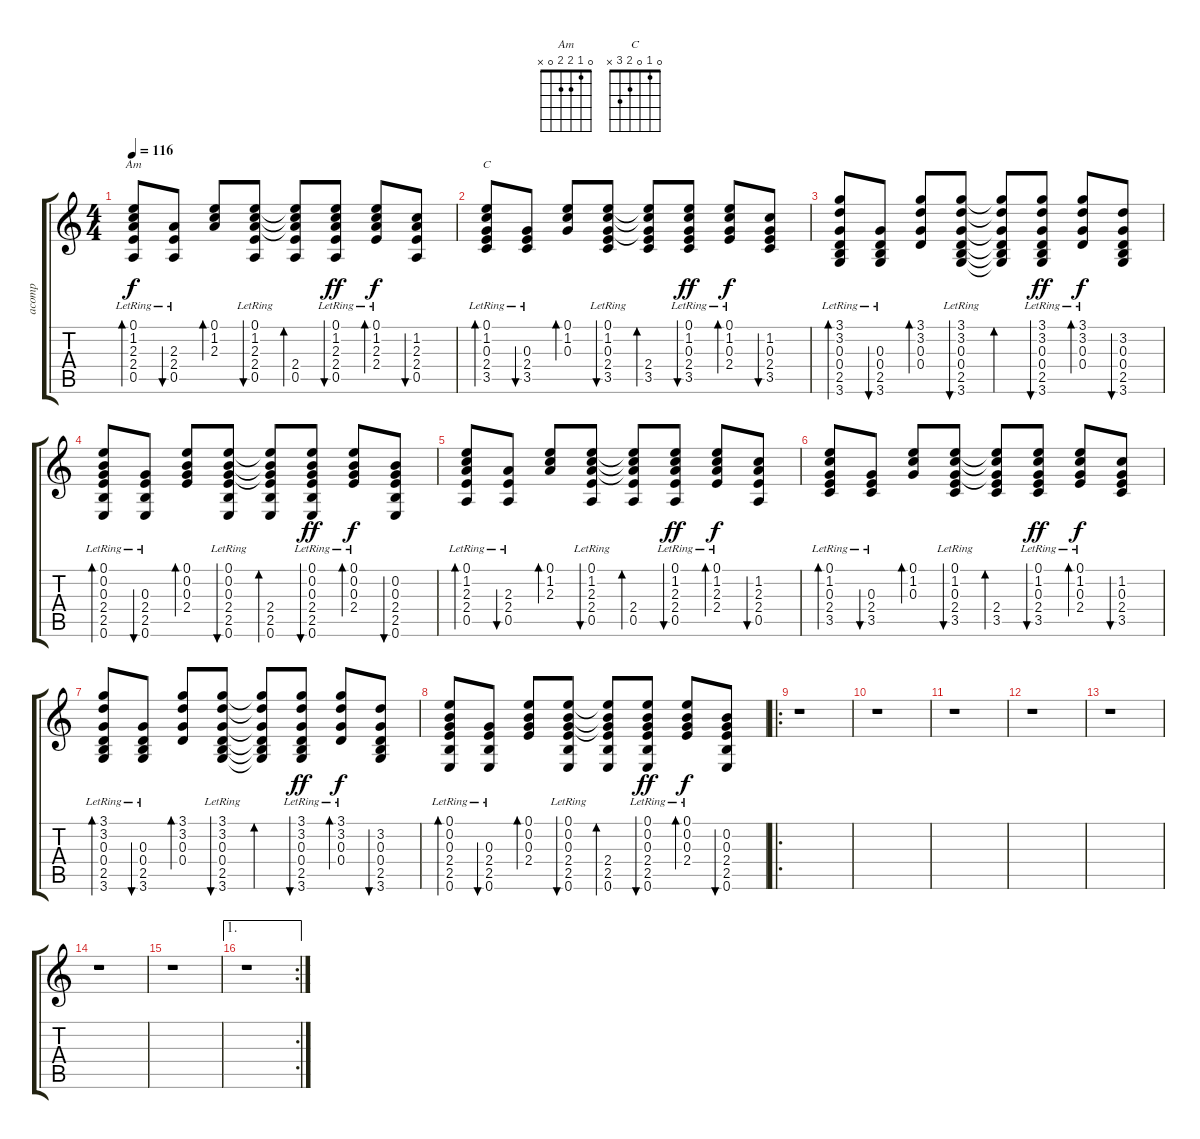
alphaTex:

\track ("acomp" "acomp") {mute instrument acousticguitarsteel}
\staff {score tabs}
\tuning (E4 B3 G3 D3 A2 E2) {hide}
\chord ("Am" 0 1 2 2 0 x)
\chord ("C" 0 1 0 2 3 x)
\ts (4 4)
\tempo 116
\clef g2
\ks c
(0.1{lr} 1.2{lr} 2.3 2.4 0.5).8{bd 30 ch "Am" dy f} (2.3{lr} 2.4{lr} 0.5{lr}).8{bu 30} (0.1 1.2 2.3).8{bd 30} (0.1{lr} 1.2{lr} 2.3{lr} 2.4 0.5).8{bu 30} (0.1{t} 1.2{t} 2.3{t} 2.4 0.5).8{bd 30} (0.1 1.2 2.3 2.4 0.5{lr}).8{bu 30 dy ff} (0.1{lr} 1.2 2.3 2.4).8{bd 30 dy f} (1.2 2.3 2.4 0.5).8{bu 30} |
(0.1{lr} 1.2{lr} 0.3 2.4 3.5).8{bd 30 ch "C"} (0.3{lr} 2.4{lr} 3.5{lr}).8{bu 30} (0.1 1.2 0.3).8{bd 30} (0.1{lr} 1.2{lr} 0.3{lr} 2.4 3.5).8{bu 30} (0.1{t} 1.2{t} 0.3{t} 2.4 3.5).8{bd 30} (0.1 1.2 0.3 2.4 3.5{lr}).8{bu 30 dy ff} (0.1{lr} 1.2 0.3 2.4).8{bd 30 dy f} (1.2 0.3 2.4 3.5).8{bu 30} |
(3.1{lr} 3.2{lr} 0.3 0.4 2.5 3.6).8{bd 30} (0.3{lr} 0.4{lr} 2.5{lr} 3.6).8{bu 30} (3.1 3.2 0.3 0.4).8{bd 30} (3.1{lr} 3.2{lr} 0.3{lr} 0.4 2.5 3.6).8{bu 30} (3.1{t} 3.2{t} 0.3{t} 0.4{t} 2.5{t} 3.6{t}).8{bd 30} (3.1 3.2 0.3 0.4 2.5{lr} 3.6).8{bu 30 dy ff} (3.1{lr} 3.2 0.3 0.4).8{bd 30 dy f} (3.2 0.3 0.4 2.5 3.6).8{bu 30} |
(0.1{lr} 0.2{lr} 0.3 2.4 2.5 0.6).8{bd 30} (0.3{lr} 2.4{lr} 2.5{lr} 0.6).8{bu 30} (0.1 0.2 0.3 2.4).8{bd 30} (0.1{lr} 0.2{lr} 0.3{lr} 2.4 2.5 0.6).8{bu 30} (0.1{t} 0.2{t} 0.3{t} 2.4 2.5 0.6).8{bd 30} (0.1 0.2 0.3 2.4 2.5{lr} 0.6).8{bu 30 dy ff} (0.1{lr} 0.2 0.3 2.4).8{bd 30 dy f} (0.2 0.3 2.4 2.5 0.6).8{bu 30} |
(0.1{lr} 1.2{lr} 2.3 2.4 0.5).8{bd 30} (2.3{lr} 2.4{lr} 0.5{lr}).8{bu 30} (0.1 1.2 2.3).8{bd 30} (0.1{lr} 1.2{lr} 2.3{lr} 2.4 0.5).8{bu 30} (0.1{t} 1.2{t} 2.3{t} 2.4 0.5).8{bd 30} (0.1 1.2 2.3 2.4 0.5{lr}).8{bu 30 dy ff} (0.1{lr} 1.2 2.3 2.4).8{bd 30 dy f} (1.2 2.3 2.4 0.5).8{bu 30} |
(0.1{lr} 1.2{lr} 0.3 2.4 3.5).8{bd 30} (0.3{lr} 2.4{lr} 3.5{lr}).8{bu 30} (0.1 1.2 0.3).8{bd 30} (0.1{lr} 1.2{lr} 0.3{lr} 2.4 3.5).8{bu 30} (0.1{t} 1.2{t} 0.3{t} 2.4 3.5).8{bd 30} (0.1 1.2 0.3 2.4 3.5{lr}).8{bu 30 dy ff} (0.1{lr} 1.2 0.3 2.4).8{bd 30 dy f} (1.2 0.3 2.4 3.5).8{bu 30} |
(3.1{lr} 3.2{lr} 0.3 0.4 2.5 3.6).8{bd 30} (0.3{lr} 0.4{lr} 2.5{lr} 3.6).8{bu 30} (3.1 3.2 0.3 0.4).8{bd 30} (3.1{lr} 3.2{lr} 0.3{lr} 0.4 2.5 3.6).8{bu 30} (3.1{t} 3.2{t} 0.3{t} 0.4{t} 2.5{t} 3.6{t}).8{bd 30} (3.1 3.2 0.3 0.4 2.5{lr} 3.6).8{bu 30 dy ff} (3.1{lr} 3.2 0.3 0.4).8{bd 30 dy f} (3.2 0.3 0.4 2.5 3.6).8{bu 30} |
(0.1{lr} 0.2{lr} 0.3 2.4 2.5 0.6).8{bd 30} (0.3{lr} 2.4{lr} 2.5{lr} 0.6).8{bu 30} (0.1 0.2 0.3 2.4).8{bd 30} (0.1{lr} 0.2{lr} 0.3{lr} 2.4 2.5 0.6).8{bu 30} (0.1{t} 0.2{t} 0.3{t} 2.4 2.5 0.6).8{bd 30} (0.1 0.2 0.3 2.4 2.5{lr} 0.6).8{bu 30 dy ff} (0.1{lr} 0.2 0.3 2.4).8{bd 30 dy f} (0.2 0.3 2.4 2.5 0.6).8{bu 30} |
\ro
r.1 |
r.1 |
r.1 |
r.1 |
r.1 |
r.1 |
r.1 |
\ae 1
\rc 2
r.1
